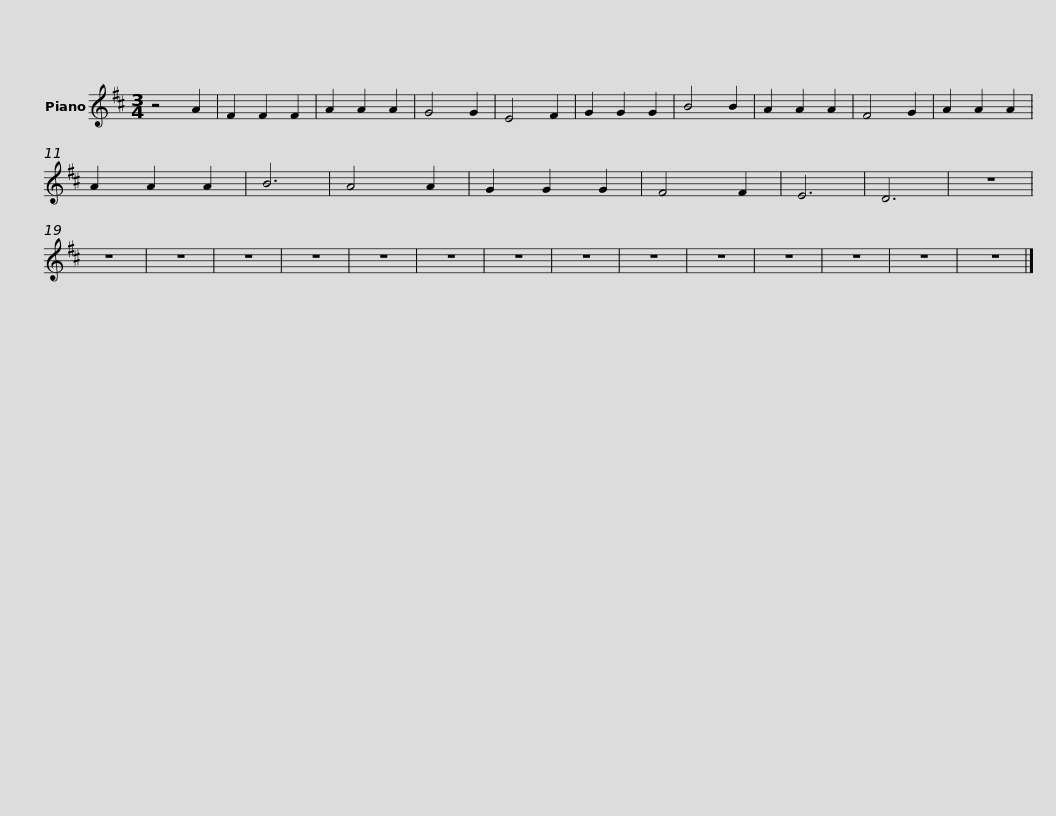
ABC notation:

X:1
L:1/8
M:3/4
I:linebreak $
K:D
V:1 treble
V:1
 z4 A2 | F2 F2 F2 | A2 A2 A2 | G4 G2 | E4 F2 | %5
 G2 G2 G2 | B4 B2 | A2 A2 A2 | F4 G2 | A2 A2 A2 | %10
 A2 A2 A2 | B6 | A4 A2 |$ G2 G2 G2 | F4 F2 | %15
 E6 | D6 | z6 | z6 | z6 | %20
 z6 | z6 | z6 | z6 | z6 | %25
 z6 | z6 | z6 | z6 | z6 | %30
 z6 | z6 |] %32
